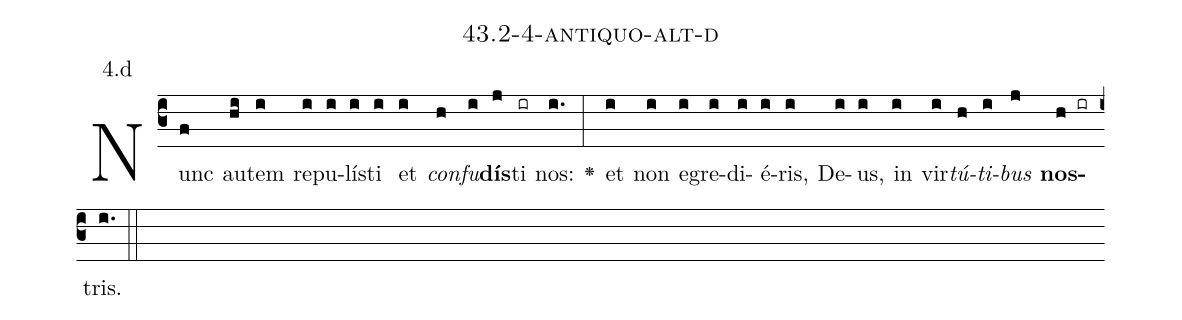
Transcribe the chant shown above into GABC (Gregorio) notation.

name: 43.2-4-antiquo-alt-d;
annotation: 4.d;
%%
(c3)Nunc(f) au(hi)tem(i) re(i)pu(i)lís(i)ti(i) et(i) <i>con</i>(h)<i>fu</i>(i)<b>dís</b>(j)ti(ir) nos:(i.) <v>\greheightstar</v>(:) et(i) non(i) e(i)gre(i)di(i)é(i)ris,(i) De(i)us,(i) in(i) vir(i)<i>tú</i>(h)<i>ti</i>(i)<i>bus</i>(j) <b>nos</b>(h ir)tris.(i.) (::)


%E(i) u(h) o(i) u(j) a(h) e.(i.) (::)
